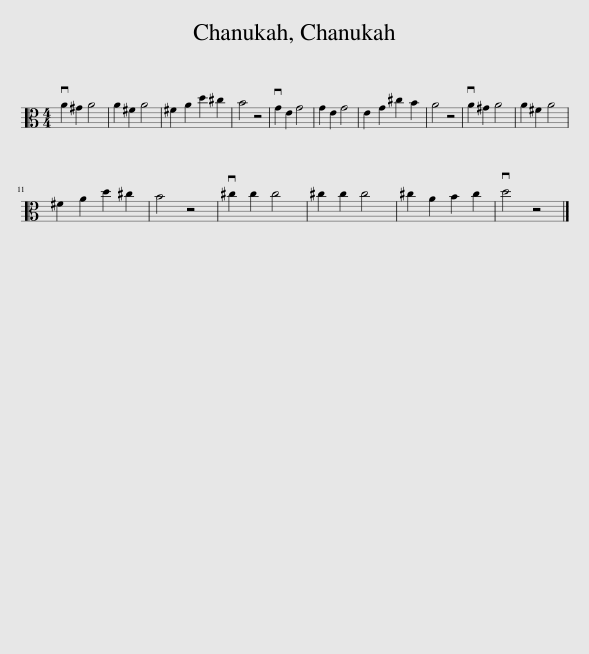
X:1
L:1/8
M:4/4
I:linebreak $
K:C
V:1 alto
V:1
 vA2 ^G2 A4 | A2 ^F2 A4 | ^F2 A2 d2 ^c2 | B4 z4 | vG2 E2 G4 | %5
 G2 E2 G4 | E2 G2 ^c2 B2 | A4 z4 | vA2 ^G2 A4 | A2 ^F2 A4 |$ %10
 ^F2 A2 d2 ^c2 | B4 z4 | v^c2 c2 c4 | ^c2 c2 c4 | ^c2 A2 B2 c2 | %15
 vd4 z4 |] %16
